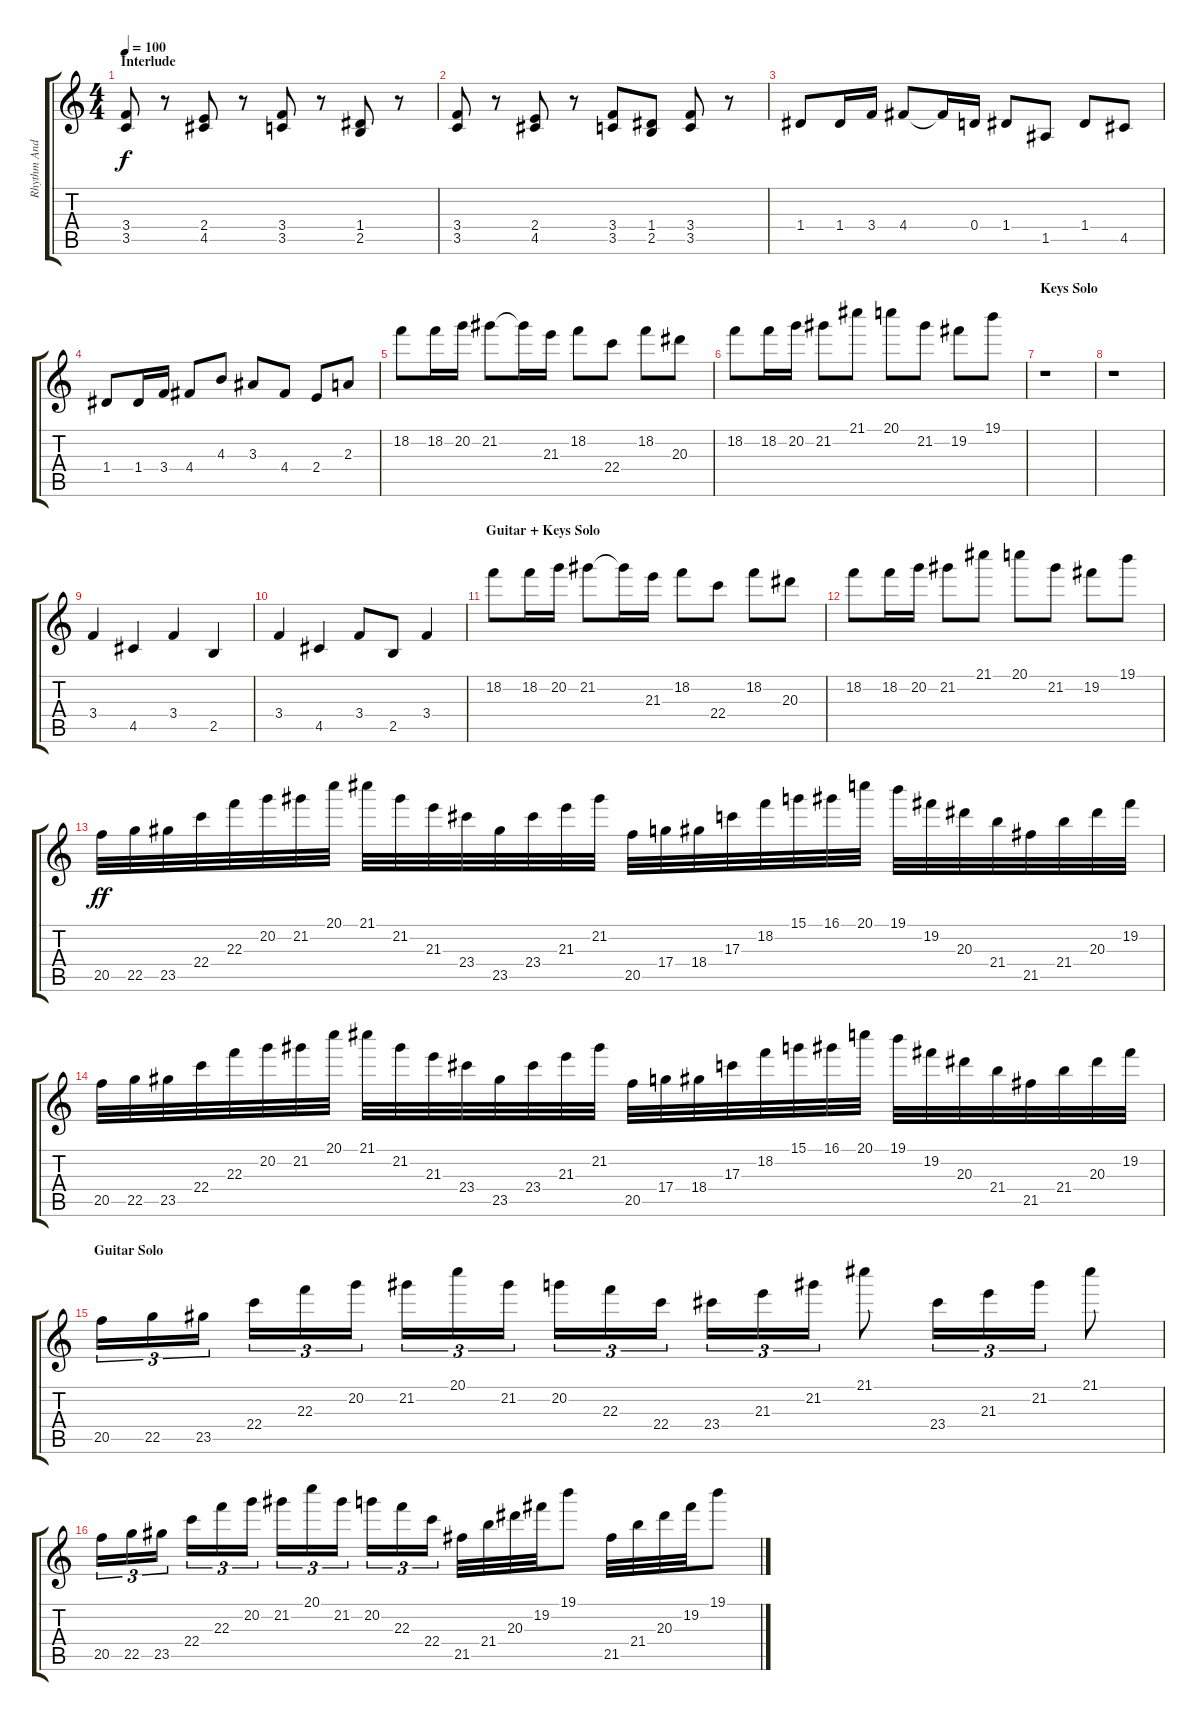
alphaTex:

\track ("Rhythm And Solo" "Rhythm And") {instrument distortionguitar}
\staff {score tabs}
\tuning (E4 B3 G3 D3 A2 E2) {hide}
\ts (4 4)
\section ("" "Interlude")
\tempo 100
\clef g2
\ks c
(3.4 3.5).8{dy f volume 14 balance 16} r.8 (2.4 4.5).8 r.8 (3.4 3.5).8 r.8 (1.4 2.5).8 r.8 |
(3.4 3.5).8 r.8 (2.4 4.5).8 r.8 (3.4 3.5).8 (1.4 2.5).8 (3.4 3.5).8 r.8 |
1.4.8 1.4.16 3.4.16 4.4.8 4.4{t}.16 0.4.16 1.4.8 1.5.8 1.4.8 4.5.8 |
1.4.8 1.4.16 3.4.16 4.4.8 4.3.8 3.3.8 4.4.8 2.4.8 2.3.8 |
18.2.8 18.2.16 20.2.16 21.2.8 21.2{t}.16 21.3.16 18.2.8 22.4.8 18.2.8 20.3.8 |
18.2.8 18.2.16 20.2.16 21.2.8 21.1.8 20.1.8 21.2.8 19.2.8 19.1.8 |
\section ("" "Keys Solo")
r.1 |
r.1 |
3.4.4 4.5.4 3.4.4 2.5.4 |
3.4.4 4.5.4 3.4.8 2.5.8 3.4.4 |
\section ("" "Guitar + Keys Solo")
18.2.8{volume 16 balance 8} 18.2.16 20.2.16 21.2.8 21.2{t}.16 21.3.16 18.2.8 22.4.8 18.2.8 20.3.8 |
18.2.8 18.2.16 20.2.16 21.2.8 21.1.8 20.1.8 21.2.8 19.2.8 19.1.8 |
20.5.32{dy ff} 22.5.32 23.5.32 22.4.32 22.3.32 20.2.32 21.2.32 20.1.32 21.1.32 21.2.32 21.3.32 23.4.32 23.5.32 23.4.32 21.3.32 21.2.32 20.5.32 17.4.32 18.4.32 17.3.32 18.2.32 15.1.32 16.1.32 20.1.32 19.1.32 19.2.32 20.3.32 21.4.32 21.5.32 21.4.32 20.3.32 19.2.32 |
20.5.32 22.5.32 23.5.32 22.4.32 22.3.32 20.2.32 21.2.32 20.1.32 21.1.32 21.2.32 21.3.32 23.4.32 23.5.32 23.4.32 21.3.32 21.2.32 20.5.32 17.4.32 18.4.32 17.3.32 18.2.32 15.1.32 16.1.32 20.1.32 19.1.32 19.2.32 20.3.32 21.4.32 21.5.32 21.4.32 20.3.32 19.2.32 |
\section ("" "Guitar Solo")
20.5.16{tu (3 2)} 22.5.16{tu (3 2)} 23.5.16{tu (3 2)} 22.4.16{tu (3 2)} 22.3.16{tu (3 2)} 20.2.16{tu (3 2)} 21.2.16{tu (3 2)} 20.1.16{tu (3 2)} 21.2.16{tu (3 2)} 20.2.16{tu (3 2)} 22.3.16{tu (3 2)} 22.4.16{tu (3 2)} 23.4.16{tu (3 2)} 21.3.16{tu (3 2)} 21.2.16{tu (3 2)} 21.1.8 23.4.16{tu (3 2)} 21.3.16{tu (3 2)} 21.2.16{tu (3 2)} 21.1.8 |
20.5.16{tu (3 2)} 22.5.16{tu (3 2)} 23.5.16{tu (3 2)} 22.4.16{tu (3 2)} 22.3.16{tu (3 2)} 20.2.16{tu (3 2)} 21.2.16{tu (3 2)} 20.1.16{tu (3 2)} 21.2.16{tu (3 2)} 20.2.16{tu (3 2)} 22.3.16{tu (3 2)} 22.4.16{tu (3 2)} 21.5.32 21.4.32 20.3.32 19.2.32 19.1.8 21.5.32 21.4.32 20.3.32 19.2.32 19.1.8
